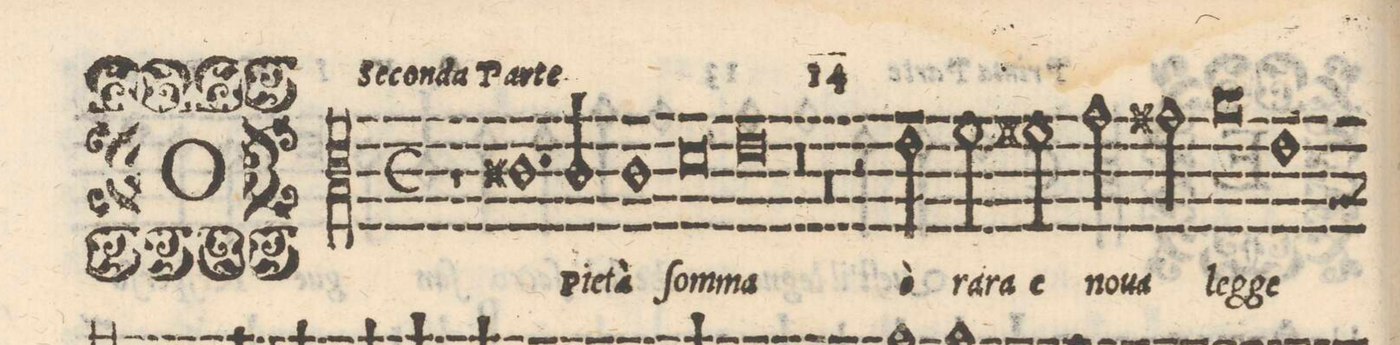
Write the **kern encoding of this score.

**kern	**text
*I"QVINTO	*
*clefC3	*
*k[]	*
*met(C)	*
*M2/1	*
1r	.
1.c#X	O
=2-	=2-
2c#/	Pie-
1c#	-tà
=3-	=3-
0d	ſom-
=4-	=4-
0e	ma
=5-	=5-
0r	.
=6-	=6-
0r	.
=7-	=7-
2r	.
2e\	ò
2f\	ra-
2f#X\	-ra_e
=8-	=8-
2g\	no-
2g#X\	-ua
0a	leg-
=9-	=9-
1e	ge
=10-	=10-
*-	*-
